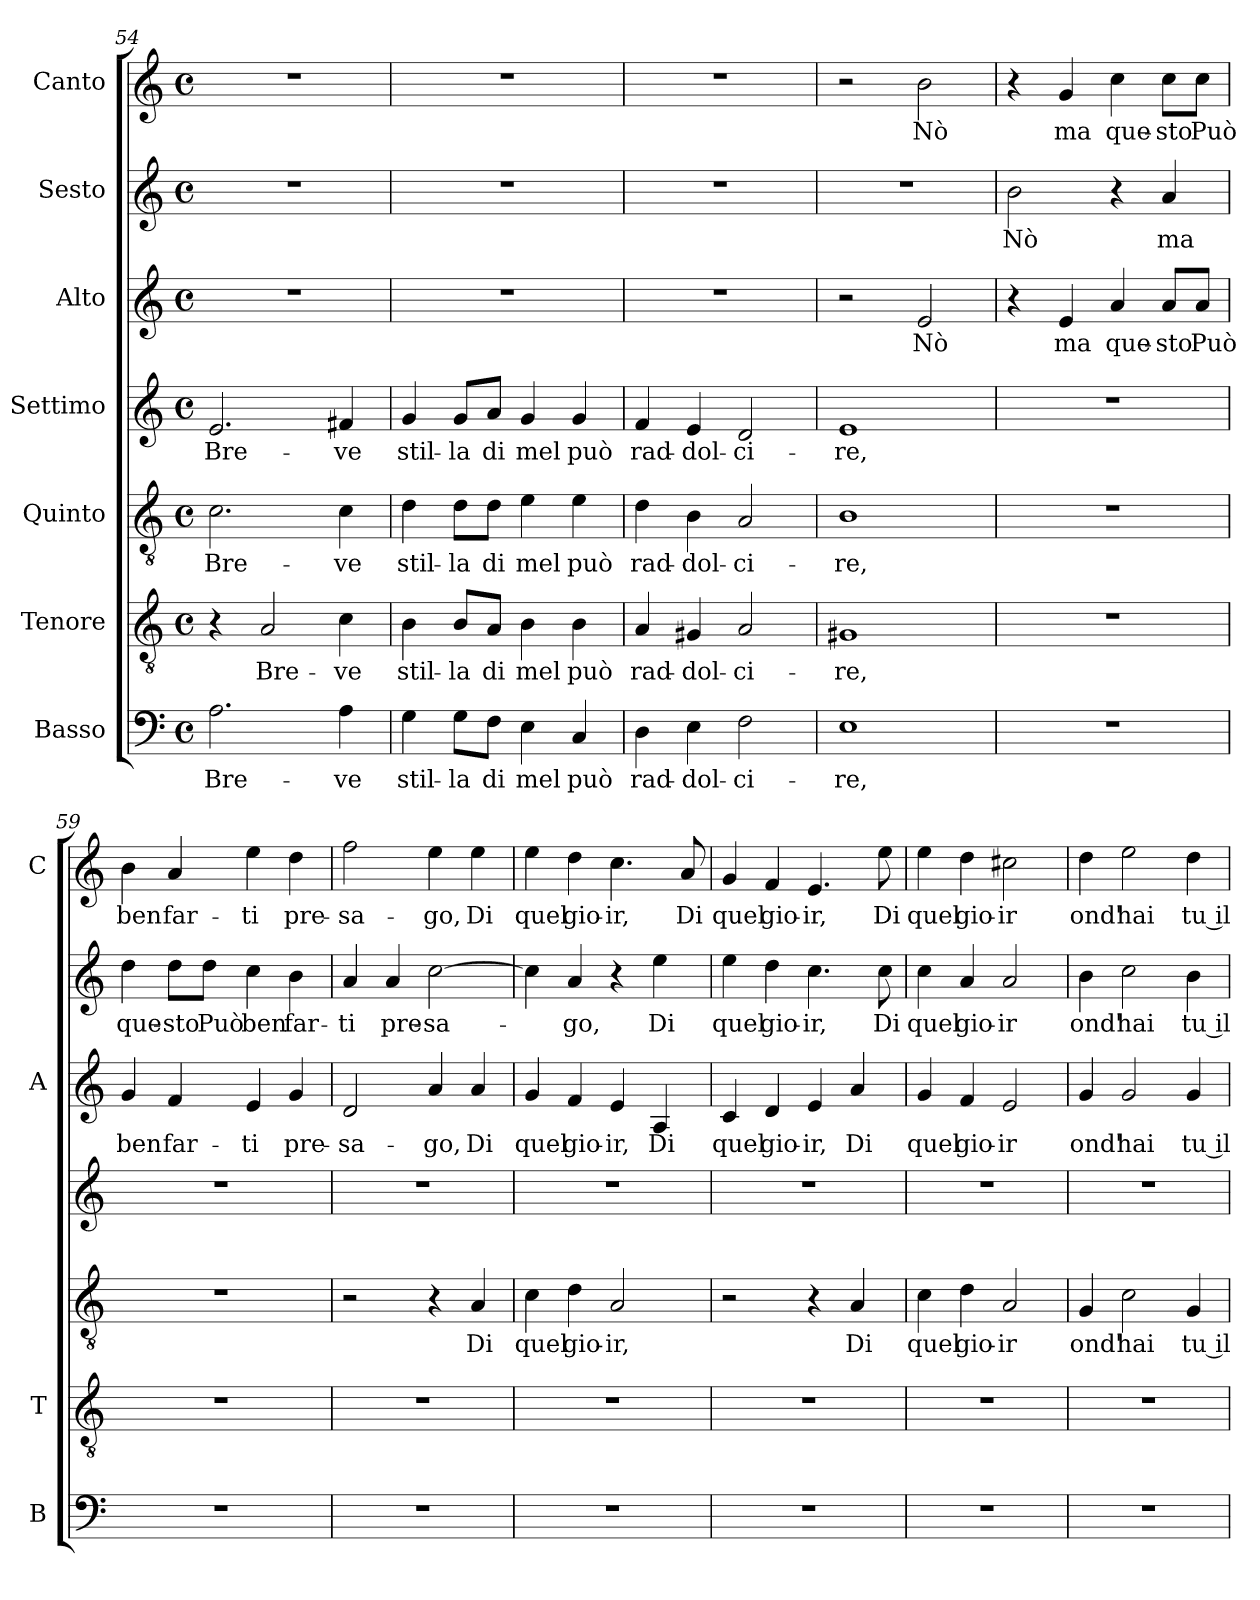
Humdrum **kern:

**kern	**text	**kern	**text	**kern	**text	**kern	**text	**kern	**text	**kern	**text	**kern	**text
*part7	*part7	*part6	*part6	*part5	*part5	*part4	*part4	*part3	*part3	*part2	*part2	*part1	*part1
*staff7	*staff7	*staff6	*staff6	*staff5	*staff5	*staff4	*staff4	*staff3	*staff3	*staff2	*staff2	*staff1	*staff1
*I"Basso	*	*I"Tenore	*	*I"Quinto	*	*I"Settimo	*	*I"Alto	*	*I"Sesto	*	*I"Canto	*
*I'B	*	*I'T	*	*	*	*	*	*I'A	*	*	*	*I'C	*
*clefF4	*	*clefGv2	*	*clefGv2	*	*clefG2	*	*clefG2	*	*clefG2	*	*clefG2	*
*k[]	*	*k[]	*	*k[]	*	*k[]	*	*k[]	*	*k[]	*	*k[]	*
*C:	*	*C:	*	*C:	*	*C:	*	*C:	*	*C:	*	*C:	*
*M4/4	*	*M4/4	*	*M4/4	*	*M4/4	*	*M4/4	*	*M4/4	*	*M4/4	*
*met(c)	*	*met(c)	*	*met(c)	*	*met(c)	*	*met(c)	*	*met(c)	*	*met(c)	*
=54	=54	=54	=54	=54	=54	=54	=54	=54	=54	=54	=54	=54	=54
!	!LO:LY:b	!	!	!	!LO:LY:b	!	!LO:LY:b	!	!	!	!	!	!
2.A\	Bre-	4r	.	2.c\	Bre-	2.e/	Bre-	1r	.	1r	.	1r	.
!	!	!	!LO:LY:b	!	!	!	!	!	!	!	!	!	!
.	.	2A/	Bre-	.	.	.	.	.	.	.	.	.	.
!	!LO:LY:b	!	!LO:LY:b	!	!LO:LY:b	!	!LO:LY:b	!	!	!	!	!	!
4A\	-ve	4c\	-ve	4c\	-ve	4f#X/	-ve	.	.	.	.	.	.
=55	=55	=55	=55	=55	=55	=55	=55	=55	=55	=55	=55	=55	=55
!	!LO:LY:b	!	!LO:LY:b	!	!LO:LY:b	!	!LO:LY:b	!	!	!	!	!	!
4G\	stil-	4B\	stil-	4d\	stil-	4g/	stil-	1r	.	1r	.	1r	.
!	!LO:LY:b	!	!LO:LY:b	!	!LO:LY:b	!	!LO:LY:b	!	!	!	!	!	!
8G\L	-la	8B/L	-la	8d\L	-la	8g/L	-la	.	.	.	.	.	.
!	!LO:LY:b	!	!LO:LY:b	!	!LO:LY:b	!	!LO:LY:b	!	!	!	!	!	!
8F\J	di	8A/J	di	8d\J	di	8a/J	di	.	.	.	.	.	.
!	!LO:LY:b	!	!LO:LY:b	!	!LO:LY:b	!	!LO:LY:b	!	!	!	!	!	!
4E\	mel	4B\	mel	4e\	mel	4g/	mel	.	.	.	.	.	.
!	!LO:LY:b	!	!LO:LY:b	!	!LO:LY:b	!	!LO:LY:b	!	!	!	!	!	!
4C/	può	4B\	può	4e\	può	4g/	può	.	.	.	.	.	.
!!LO:LB:g=z
=56	=56	=56	=56	=56	=56	=56	=56	=56	=56	=56	=56	=56	=56
!	!LO:LY:b	!	!LO:LY:b	!	!LO:LY:b	!	!LO:LY:b	!	!	!	!	!	!
4D\	rad-	4A/	rad-	4d\	rad-	4f/	rad-	1r	.	1r	.	1r	.
!	!LO:LY:b	!	!LO:LY:b	!	!LO:LY:b	!	!LO:LY:b	!	!	!	!	!	!
4E\	-dol-	4G#X/	-dol-	4B\	-dol-	4e/	-dol-	.	.	.	.	.	.
!	!LO:LY:b	!	!LO:LY:b	!	!LO:LY:b	!	!LO:LY:b	!	!	!	!	!	!
2F\	-ci-	2A/	-ci-	2A/	-ci-	2d/	-ci-	.	.	.	.	.	.
=57	=57	=57	=57	=57	=57	=57	=57	=57	=57	=57	=57	=57	=57
!	!LO:LY:b	!	!LO:LY:b	!	!LO:LY:b	!	!LO:LY:b	!	!	!	!	!	!
1E	-re,	1G#X	-re,	1B	-re,	1e	-re,	2r	.	1r	.	2r	.
!	!	!	!	!	!	!	!	!	!LO:LY:b	!	!	!	!LO:LY:b
.	.	.	.	.	.	.	.	2e/	Nò	.	.	2b\	Nò
=58	=58	=58	=58	=58	=58	=58	=58	=58	=58	=58	=58	=58	=58
!	!	!	!	!	!	!	!	!	!	!	!LO:LY:b	!	!
1r	.	1r	.	1r	.	1r	.	4r	.	2b\	Nò	4r	.
!	!	!	!	!	!	!	!	!	!LO:LY:b	!	!	!	!LO:LY:b
.	.	.	.	.	.	.	.	4e/	ma	.	.	4g/	ma
!	!	!	!	!	!	!	!	!	!LO:LY:b	!	!	!	!LO:LY:b
.	.	.	.	.	.	.	.	4a/	que-	4r	.	4cc\	que-
!	!	!	!	!	!	!	!	!	!LO:LY:b	!	!LO:LY:b	!	!LO:LY:b
.	.	.	.	.	.	.	.	8a/L	-sto	4a/	ma	8cc\L	-sto
!	!	!	!	!	!	!	!	!	!LO:LY:b	!	!	!	!LO:LY:b
.	.	.	.	.	.	.	.	8a/J	Può	.	.	8cc\J	Può
=59	=59	=59	=59	=59	=59	=59	=59	=59	=59	=59	=59	=59	=59
!	!	!	!	!	!	!	!	!	!LO:LY:b	!	!LO:LY:b	!	!LO:LY:b
1r	.	1r	.	1r	.	1r	.	4g/	ben	4dd\	que-	4b\	ben
!	!	!	!	!	!	!	!	!	!LO:LY:b	!	!LO:LY:b	!	!LO:LY:b
.	.	.	.	.	.	.	.	4f/	far-	8dd\L	-sto	4a/	far-
!	!	!	!	!	!	!	!	!	!	!	!LO:LY:b	!	!
.	.	.	.	.	.	.	.	.	.	8dd\J	Può	.	.
!	!	!	!	!	!	!	!	!	!LO:LY:b	!	!LO:LY:b	!	!LO:LY:b
.	.	.	.	.	.	.	.	4e/	-ti	4cc\	ben	4ee\	-ti
!	!	!	!	!	!	!	!	!	!LO:LY:b	!	!LO:LY:b	!	!LO:LY:b
.	.	.	.	.	.	.	.	4g/	pre-	4b\	far-	4dd\	pre-
=60	=60	=60	=60	=60	=60	=60	=60	=60	=60	=60	=60	=60	=60
!	!	!	!	!	!	!	!	!	!LO:LY:b	!	!LO:LY:b	!	!LO:LY:b
1r	.	1r	.	2r	.	1r	.	2d/	-sa-	4a/	-ti	2ff\	-sa-
!	!	!	!	!	!	!	!	!	!	!	!LO:LY:b	!	!
.	.	.	.	.	.	.	.	.	.	4a/	pre-	.	.
!	!	!	!	!	!	!	!	!	!LO:LY:b	!	!LO:LY:b	!	!LO:LY:b
.	.	.	.	4r	.	.	.	4a/	-go,	[2cc\	-sa-	4ee\	-go,
!	!	!	!	!	!LO:LY:b	!	!	!	!LO:LY:b	!	!	!	!LO:LY:b
.	.	.	.	4A/	Di	.	.	4a/	Di	.	.	4ee\	Di
=61	=61	=61	=61	=61	=61	=61	=61	=61	=61	=61	=61	=61	=61
!	!	!	!	!	!LO:LY:b	!	!	!	!LO:LY:b	!	!	!	!LO:LY:b
1r	.	1r	.	4c\	quel	1r	.	4g/	quel	4cc\]	.	4ee\	quel
!	!	!	!	!	!LO:LY:b	!	!	!	!LO:LY:b	!	!LO:LY:b	!	!LO:LY:b
.	.	.	.	4d\	gio-	.	.	4f/	gio-	4a/	-go,	4dd\	gio-
!	!	!	!	!	!LO:LY:b	!	!	!	!LO:LY:b	!	!	!	!LO:LY:b
.	.	.	.	2A/	-ir,	.	.	4e/	-ir,	4r	.	4.cc\	-ir,
!	!	!	!	!	!	!	!	!	!LO:LY:b	!	!LO:LY:b	!	!
.	.	.	.	.	.	.	.	4A/	Di	4ee\	Di	.	.
!	!	!	!	!	!	!	!	!	!	!	!	!	!LO:LY:b
.	.	.	.	.	.	.	.	.	.	.	.	8a/	Di
!!LO:PB:g=z
=62	=62	=62	=62	=62	=62	=62	=62	=62	=62	=62	=62	=62	=62
!	!	!	!	!	!	!	!	!	!LO:LY:b	!	!LO:LY:b	!	!LO:LY:b
1r	.	1r	.	2r	.	1r	.	4c/	quel	4ee\	quel	4g/	quel
!	!	!	!	!	!	!	!	!	!LO:LY:b	!	!LO:LY:b	!	!LO:LY:b
.	.	.	.	.	.	.	.	4d/	gio-	4dd\	gio-	4f/	gio-
!	!	!	!	!	!	!	!	!	!LO:LY:b	!	!LO:LY:b	!	!LO:LY:b
.	.	.	.	4r	.	.	.	4e/	-ir,	4.cc\	-ir,	4.e/	-ir,
!	!	!	!	!	!LO:LY:b	!	!	!	!LO:LY:b	!	!	!	!
.	.	.	.	4A/	Di	.	.	4a/	Di	.	.	.	.
!	!	!	!	!	!	!	!	!	!	!	!LO:LY:b	!	!LO:LY:b
.	.	.	.	.	.	.	.	.	.	8cc\	Di	8ee\	Di
=63	=63	=63	=63	=63	=63	=63	=63	=63	=63	=63	=63	=63	=63
!	!	!	!	!	!LO:LY:b	!	!	!	!LO:LY:b	!	!LO:LY:b	!	!LO:LY:b
1r	.	1r	.	4c\	quel	1r	.	4g/	quel	4cc\	quel	4ee\	quel
!	!	!	!	!	!LO:LY:b	!	!	!	!LO:LY:b	!	!LO:LY:b	!	!LO:LY:b
.	.	.	.	4d\	gio-	.	.	4f/	gio-	4a/	gio-	4dd\	gio-
!	!	!	!	!	!LO:LY:b	!	!	!	!LO:LY:b	!	!LO:LY:b	!	!LO:LY:b
.	.	.	.	2A/	-ir	.	.	2e/	-ir	2a/	-ir	2cc#X\	-ir
=64	=64	=64	=64	=64	=64	=64	=64	=64	=64	=64	=64	=64	=64
!	!	!	!	!	!LO:LY:b	!	!	!	!LO:LY:b	!	!LO:LY:b	!	!LO:LY:b
1r	.	1r	.	4G/	ond'	1r	.	4g/	ond'	4b\	ond'	4dd\	ond'
!	!	!	!	!	!LO:LY:b	!	!	!	!LO:LY:b	!	!LO:LY:b	!	!LO:LY:b
.	.	.	.	2c\	hai	.	.	2g/	hai	2cc\	hai	2ee\	hai
!	!	!	!	!	!LO:LY:b	!	!	!	!LO:LY:b	!	!LO:LY:b	!	!LO:LY:b
.	.	.	.	4G/	tu il	.	.	4g/	tu il	4b\	tu il	4dd\	tu il
=	=	=	=	=	=	=	=	=	=	=	=	=	=
*-	*-	*-	*-	*-	*-	*-	*-	*-	*-	*-	*-	*-	*-
